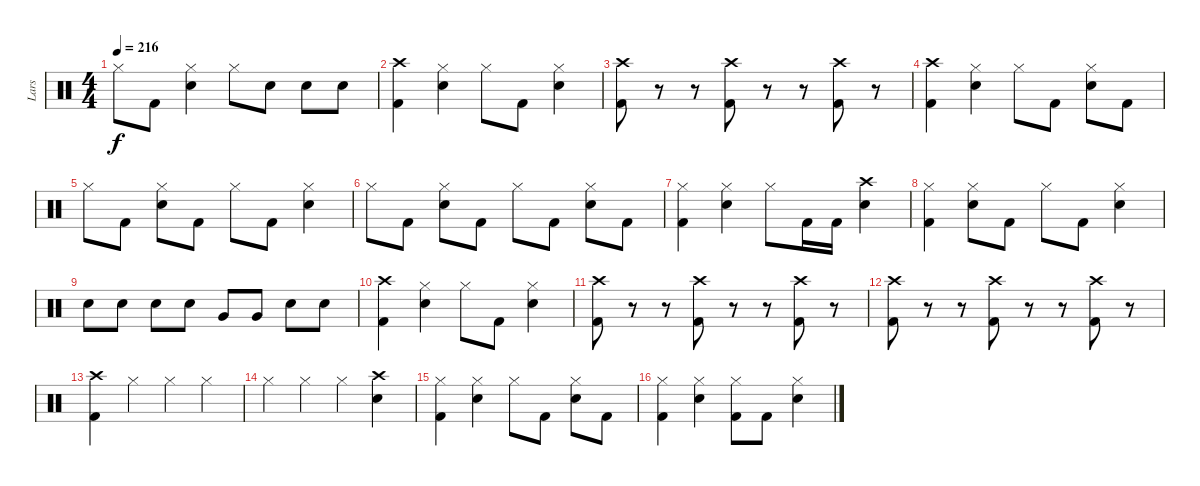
\track ("Lars" "Lars") {instrument percussion}
\staff {score}
\articulation defaults
\ts (4 4)
\tempo 216
\clef neutral
\ks c "Hi-Hat (closed)".8{dy f} "Kick (hit) 2".8
("Hi-Hat (closed)" "Electric Snare (hit)").4 "Hi-Hat (closed)".8 "Electric Snare (hit)".8 "Electric Snare (hit)".8 "Electric Snare (hit)".8 |
("Crash high (hit)" "Kick (hit) 2").4 ("Hi-Hat (closed)" "Electric Snare (hit)").4 "Hi-Hat (closed)".8 "Kick (hit) 2".8 ("Hi-Hat (closed)" "Electric Snare (hit)").4 |
("Crash high (hit)" "Kick (hit) 2").8 r.8 r.8 ("Crash high (hit)" "Kick (hit) 2").8 r.8 r.8 ("Crash high (hit)" "Kick (hit) 2").8 r.8 |
("Crash high (hit)" "Kick (hit) 2").4 ("Hi-Hat (closed)" "Electric Snare (hit)").4 "Hi-Hat (closed)".8 "Kick (hit) 2".8 ("Hi-Hat (closed)" "Electric Snare (hit)").8 "Kick (hit) 2".8 |
"Hi-Hat (closed)".8 "Kick (hit) 2".8 ("Hi-Hat (closed)" "Electric Snare (hit)").8 "Kick (hit) 2".8 "Hi-Hat (closed)".8 "Kick (hit) 2".8 ("Hi-Hat (closed)" "Electric Snare (hit)").4 |
"Hi-Hat (closed)".8 "Kick (hit) 2".8 ("Hi-Hat (closed)" "Electric Snare (hit)").8 "Kick (hit) 2".8 "Hi-Hat (closed)".8 "Kick (hit) 2".8 ("Hi-Hat (closed)" "Electric Snare (hit)").8 "Kick (hit) 2".8 |
("Hi-Hat (closed)" "Kick (hit) 2").4 ("Hi-Hat (closed)" "Electric Snare (hit)").4 "Hi-Hat (closed)".8 "Kick (hit) 2".16 "Kick (hit) 2".16 ("Crash high (hit)" "Electric Snare (hit)").4 |
("Hi-Hat (closed)" "Kick (hit) 2").4 ("Hi-Hat (closed)" "Electric Snare (hit)").8 "Kick (hit) 2".8 "Hi-Hat (closed)".8 "Kick (hit) 2".8 ("Hi-Hat (closed)" "Electric Snare (hit)").4 |
"Electric Snare (hit)".8 "Electric Snare (hit)".8 "Electric Snare (hit)".8 "Electric Snare (hit)".8 "Very Low Tom (hit)".8 "Very Low Tom (hit)".8 "Electric Snare (hit)".8 "Electric Snare (hit)".8 |
("Crash high (hit)" "Kick (hit) 2").4 ("Hi-Hat (closed)" "Electric Snare (hit)").4 "Hi-Hat (closed)".8 "Kick (hit) 2".8 ("Hi-Hat (closed)" "Electric Snare (hit)").4 |
("Crash high (hit)" "Kick (hit) 2").8 r.8 r.8 ("Crash high (hit)" "Kick (hit) 2").8 r.8 r.8 ("Crash high (hit)" "Kick (hit) 2").8 r.8 |
("Crash high (hit)" "Kick (hit) 2").8 r.8 r.8 ("Crash high (hit)" "Kick (hit) 2").8 r.8 r.8 ("Crash high (hit)" "Kick (hit) 2").8 r.8 |
("Crash high (hit)" "Kick (hit) 2").4 "Hi-Hat (closed)".4 "Hi-Hat (closed)".4 "Hi-Hat (closed)".4 |
"Hi-Hat (closed)".4 "Hi-Hat (closed)".4 "Hi-Hat (closed)".4 ("Crash high (hit)" "Electric Snare (hit)").4 |
("Hi-Hat (closed)" "Kick (hit) 2").4 ("Hi-Hat (closed)" "Electric Snare (hit)").4 "Hi-Hat (closed)".8 "Kick (hit) 2".8 ("Hi-Hat (closed)" "Electric Snare (hit)").8 "Kick (hit) 2".8 |
("Hi-Hat (closed)" "Kick (hit) 2").4 ("Hi-Hat (closed)" "Electric Snare (hit)").4 ("Hi-Hat (closed)" "Kick (hit) 2").8 "Kick (hit) 2".8 ("Hi-Hat (closed)" "Electric Snare (hit)").4
